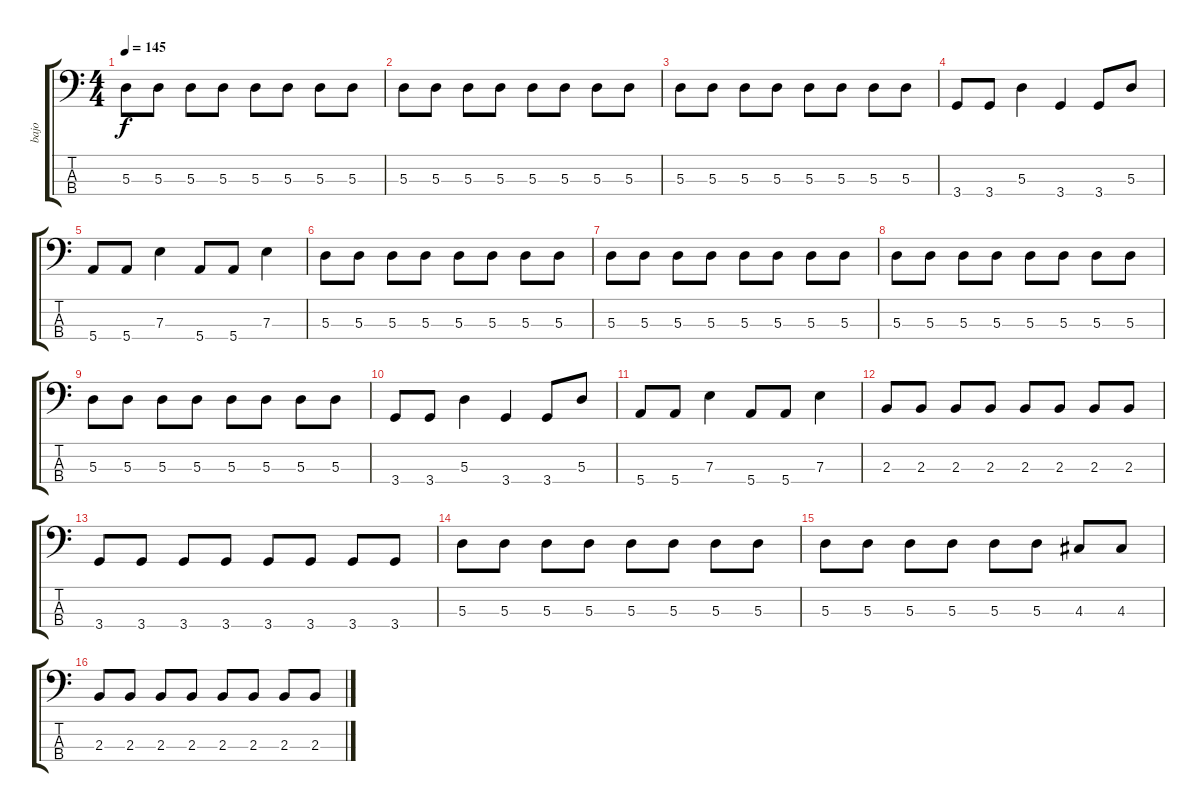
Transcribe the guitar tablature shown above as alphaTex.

\track ("bajo" "bajo") {instrument electricbasspick}
\staff {score tabs}
\tuning (G2 D2 A1 E1) {hide}
\ts (4 4)
\tempo 145
\clef f4
\ks c
5.3.8{dy f} 5.3.8 5.3.8 5.3.8 5.3.8 5.3.8 5.3.8 5.3.8 |
5.3.8 5.3.8 5.3.8 5.3.8 5.3.8 5.3.8 5.3.8 5.3.8 |
5.3.8 5.3.8 5.3.8 5.3.8 5.3.8 5.3.8 5.3.8 5.3.8 |
3.4.8 3.4.8 5.3.4 3.4.4 3.4.8 5.3.8 |
5.4.8 5.4.8 7.3.4 5.4.8 5.4.8 7.3.4 |
5.3.8 5.3.8 5.3.8 5.3.8 5.3.8 5.3.8 5.3.8 5.3.8 |
5.3.8 5.3.8 5.3.8 5.3.8 5.3.8 5.3.8 5.3.8 5.3.8 |
5.3.8 5.3.8 5.3.8 5.3.8 5.3.8 5.3.8 5.3.8 5.3.8 |
5.3.8 5.3.8 5.3.8 5.3.8 5.3.8 5.3.8 5.3.8 5.3.8 |
3.4.8 3.4.8 5.3.4 3.4.4 3.4.8 5.3.8 |
5.4.8 5.4.8 7.3.4 5.4.8 5.4.8 7.3.4 |
2.3.8 2.3.8 2.3.8 2.3.8 2.3.8 2.3.8 2.3.8 2.3.8 |
3.4.8 3.4.8 3.4.8 3.4.8 3.4.8 3.4.8 3.4.8 3.4.8 |
5.3.8 5.3.8 5.3.8 5.3.8 5.3.8 5.3.8 5.3.8 5.3.8 |
5.3.8 5.3.8 5.3.8 5.3.8 5.3.8 5.3.8 4.3.8 4.3.8 |
2.3.8 2.3.8 2.3.8 2.3.8 2.3.8 2.3.8 2.3.8 2.3.8
